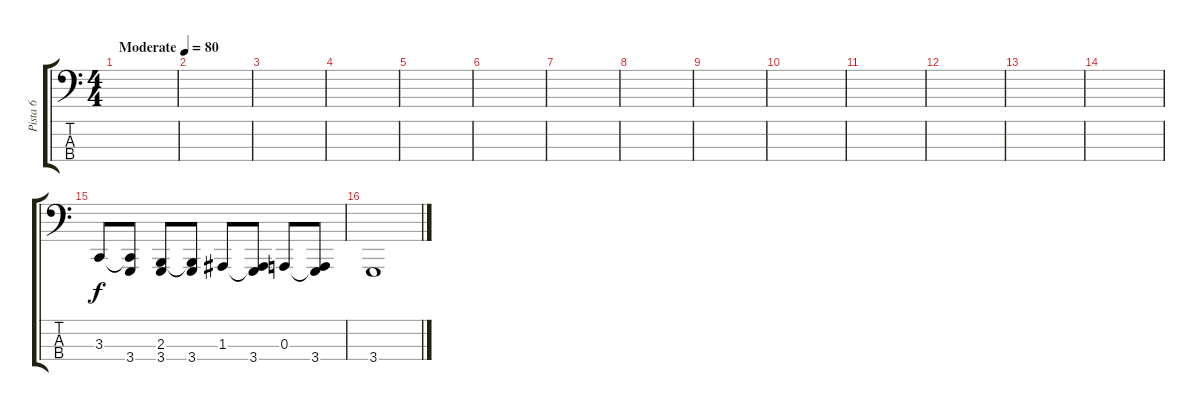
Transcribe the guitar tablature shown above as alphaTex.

\track ("Pista 6" "Pista 6") {instrument cello}
\staff {score tabs}
\tuning (G2 D2 A1 E1) {hide}
\ts (4 4)
\tempo (80 "Moderate")
\clef f4
\ks c
|
|
|
|
|
|
|
|
|
|
|
|
|
|
3.3.8 (3.3{t} 3.4).8 (2.3 3.4).8 (2.3{t} 3.4).8 1.3.8 (1.3{t} 3.4).8 0.3.8 (0.3{t} 3.4).8 |
3.4.1
